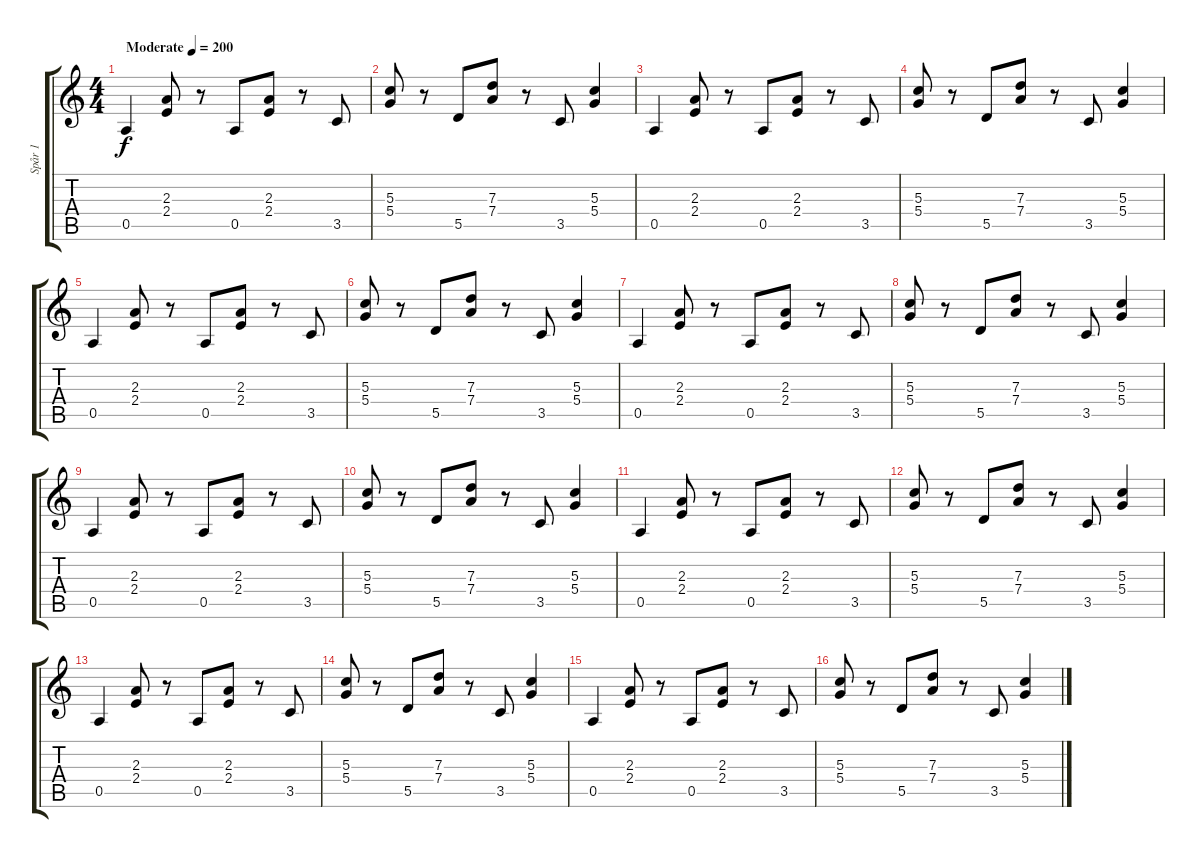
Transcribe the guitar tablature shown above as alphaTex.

\track ("Spår 1" "Spår 1") {instrument overdrivenguitar}
\staff {score tabs}
\tuning (E4 B3 G3 D3 A2 E2) {hide}
\ts (4 4)
\tempo (200 "Moderate")
\clef g2
\ks c
0.5.4{dy f instrument overdrivenguitar} (2.3 2.4).8 r.8 0.5.8 (2.3 2.4).8 r.8 3.5.8 |
(5.3 5.4).8 r.8 5.5.8 (7.3 7.4).8 r.8 3.5.8 (5.3 5.4).4 |
0.5.4 (2.3 2.4).8 r.8 0.5.8 (2.3 2.4).8 r.8 3.5.8 |
(5.3 5.4).8 r.8 5.5.8 (7.3 7.4).8 r.8 3.5.8 (5.3 5.4).4 |
0.5.4 (2.3 2.4).8 r.8 0.5.8 (2.3 2.4).8 r.8 3.5.8 |
(5.3 5.4).8 r.8 5.5.8 (7.3 7.4).8 r.8 3.5.8 (5.3 5.4).4 |
0.5.4 (2.3 2.4).8 r.8 0.5.8 (2.3 2.4).8 r.8 3.5.8 |
(5.3 5.4).8 r.8 5.5.8 (7.3 7.4).8 r.8 3.5.8 (5.3 5.4).4 |
0.5.4 (2.3 2.4).8 r.8 0.5.8 (2.3 2.4).8 r.8 3.5.8 |
(5.3 5.4).8 r.8 5.5.8 (7.3 7.4).8 r.8 3.5.8 (5.3 5.4).4 |
0.5.4 (2.3 2.4).8 r.8 0.5.8 (2.3 2.4).8 r.8 3.5.8 |
(5.3 5.4).8 r.8 5.5.8 (7.3 7.4).8 r.8 3.5.8 (5.3 5.4).4 |
0.5.4 (2.3 2.4).8 r.8 0.5.8 (2.3 2.4).8 r.8 3.5.8 |
(5.3 5.4).8 r.8 5.5.8 (7.3 7.4).8 r.8 3.5.8 (5.3 5.4).4 |
0.5.4 (2.3 2.4).8 r.8 0.5.8 (2.3 2.4).8 r.8 3.5.8 |
(5.3 5.4).8 r.8 5.5.8 (7.3 7.4).8 r.8 3.5.8 (5.3 5.4).4
